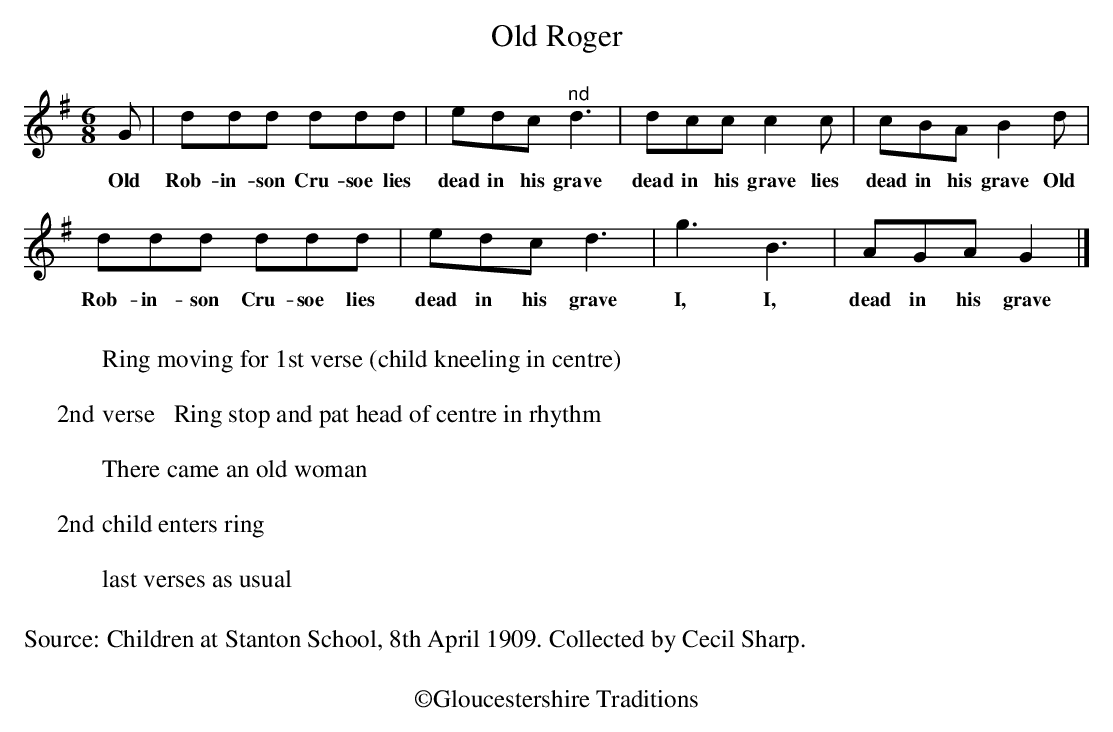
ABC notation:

X:1
T:Old Roger
M:6/8
L:1/8
K:G
G | ddd ddd | edc"^nd"d3 | dccc2c | cBAB2d |
w:  Old Rob-in-son Cru-soe lies dead in his grave dead in his grave lies dead in his grave Old
ddd ddd | edcd3 | g3B3 | AGAG2 |]
w: Rob-in-son Cru-soe lies dead in his grave  I, I, dead in his grave
W:
W:Ring moving for 1st verse (child kneeling in centre)
W:
W: 2nd verse   Ring stop and pat head of centre in rhythm
W:
W: There came an old woman
W:
W: 2nd child enters ring
W:
W: last verses as usual
W:
